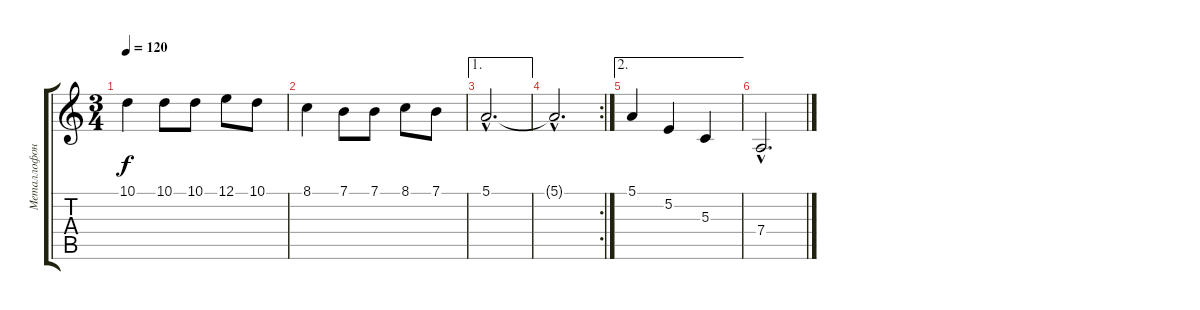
\track ("Металлофон" "Металлофон") {instrument vibraphone}
\staff {score tabs}
\tuning (E4 B3 G3 D3 A2 E2) {hide}
\ts (3 4)
\tempo 120
\clef g2
\ks c
10.1.4{dy f} 10.1.8 10.1.8 12.1.8 10.1.8 |
8.1.4 7.1.8 7.1.8 8.1.8 7.1.8 |
\ae 1
5.1{hac}.2{d} |
\rc 2
5.1{hac t}.2{d} |
\ae 2
5.1.4 5.2.4 5.3.4 |
7.4{hac}.2{d}
